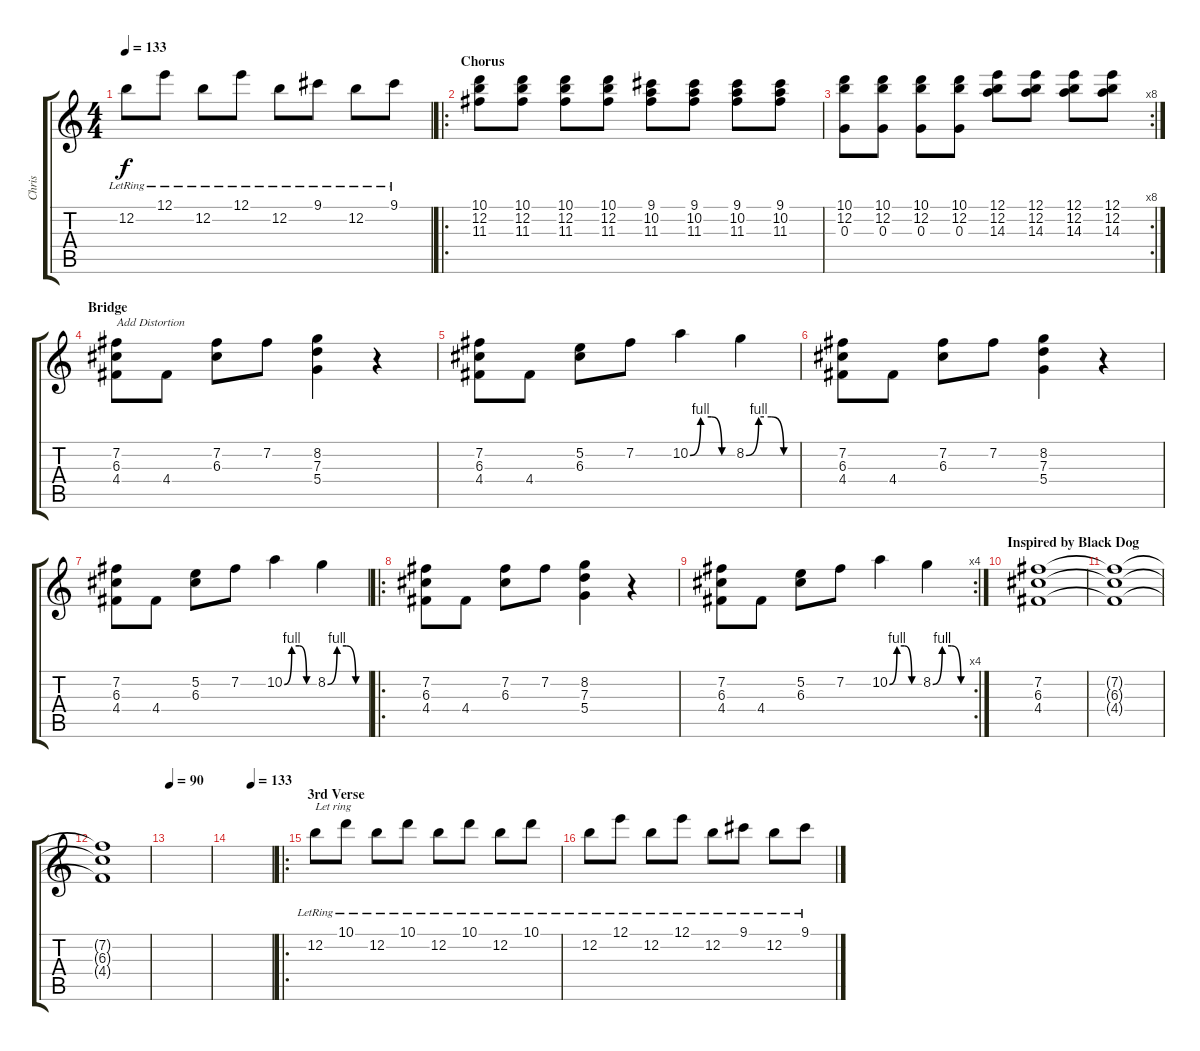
\track ("Chris" "Chris") {instrument electricguitarjazz}
\staff {score tabs}
\tuning (E4 B3 G3 D3 A2 E2) {hide}
\ts (4 4)
\tempo 133
\clef g2
\ks c
12.2{lr}.8{dy f} 12.1{lr}.8 12.2{lr}.8 12.1{lr}.8 12.2{lr}.8 9.1{lr}.8 12.2{lr}.8 9.1{lr}.8 |
\ro
\section ("" "Chorus")
(10.1 12.2 11.3).8 (10.1 12.2 11.3).8 (10.1 12.2 11.3).8 (10.1 12.2 11.3).8 (9.1 10.2 11.3).8 (9.1 10.2 11.3).8 (9.1 10.2 11.3).8 (9.1 10.2 11.3).8 |
\rc 8
(10.1 12.2 0.3).8 (10.1 12.2 0.3).8 (10.1 12.2 0.3).8 (10.1 12.2 0.3).8 (12.1 12.2 14.3).8 (12.1 12.2 14.3).8 (12.1 12.2 14.3).8 (12.1 12.2 14.3).8 |
\section ("" "Bridge")
(7.2 6.3 4.4).8{txt "Add Distortion" volume 14 balance 11 instrument distortionguitar} 4.4.8 (7.2 6.3).8 7.2.8 (8.2 7.3 5.4).4 r.4 |
(7.2 6.3 4.4).8 4.4.8 (5.2 6.3).8 7.2.8 10.2{be (custom 0 0 15 4 30 4 45 0 60 0)}.4 8.2{be (custom 0 0 15 4 30 4 45 0 60 0)}.4 |
(7.2 6.3 4.4).8 4.4.8 (7.2 6.3).8 7.2.8 (8.2 7.3 5.4).4 r.4 |
(7.2 6.3 4.4).8 4.4.8 (5.2 6.3).8 7.2.8 10.2{be (custom 0 0 15 4 30 4 45 0 60 0)}.4 8.2{be (custom 0 0 15 4 30 4 45 0 60 0)}.4 |
\ro
(7.2 6.3 4.4).8 4.4.8 (7.2 6.3).8 7.2.8 (8.2 7.3 5.4).4 r.4 |
\rc 4
(7.2 6.3 4.4).8 4.4.8 (5.2 6.3).8 7.2.8 10.2{be (custom 0 0 15 4 30 4 45 0 60 0)}.4 8.2{be (custom 0 0 15 4 30 4 45 0 60 0)}.4 |
\section ("" "Inspired by Black Dog")
(7.2 6.3 4.4).1 |
(7.2{t} 6.3{t} 4.4{t}).1 |
(7.2{t} 6.3{t} 4.4{t}).1 |
\tempo 90
|
\tempo (133 0.5)
|
\ro
\section ("" "3rd Verse")
12.2{lr}.8{txt "Let ring" volume 9 instrument electricguitarjazz} 10.1{lr}.8 12.2{lr}.8 10.1{lr}.8 12.2{lr}.8 10.1{lr}.8 12.2{lr}.8 10.1{lr}.8 |
12.2{lr}.8 12.1{lr}.8 12.2{lr}.8 12.1{lr}.8 12.2{lr}.8 9.1{lr}.8 12.2{lr}.8 9.1{lr}.8
